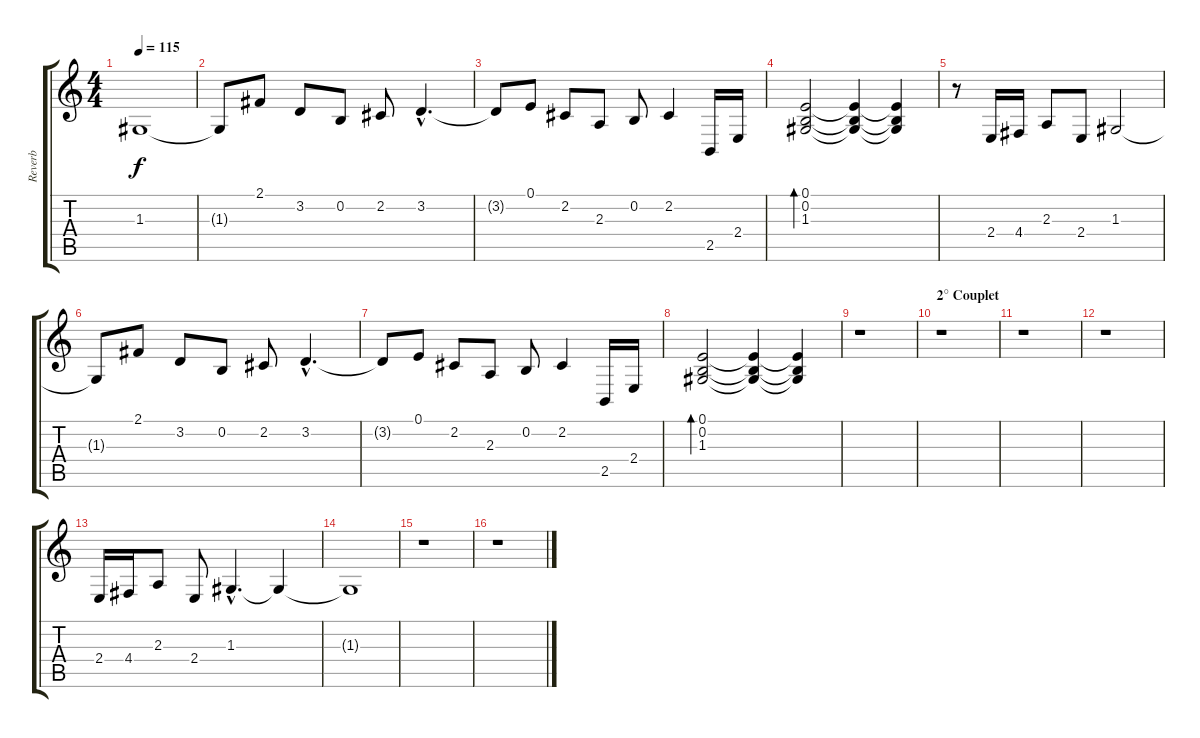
\track ("Reverb" "Reverb") {instrument fx6goblins}
\staff {score tabs}
\tuning (E4 B3 G3 D3 A2 E2) {hide}
\ts (4 4)
\tempo 115
\clef g2
\ks c
1.3.1{dy f} |
1.3{t}.8 2.1.8 3.2.8 0.2.8 2.2.8 3.2{hac}.4{d} |
3.2{t}.8 0.1.8 2.2.8 2.3.8 0.2.8 2.2.4 2.5.16 2.4.16 |
(0.1 0.2 1.3).2{bd 480} (0.1{t} 0.2{t} 1.3{t}).4 (0.1{t} 0.2{t} 1.3{t}).4 |
r.8 2.4.16 4.4.16 2.3.8 2.4.8 1.3.2 |
1.3{t}.8 2.1.8 3.2.8 0.2.8 2.2.8 3.2{hac}.4{d} |
3.2{t}.8 0.1.8 2.2.8 2.3.8 0.2.8 2.2.4 2.5.16 2.4.16 |
(0.1 0.2 1.3).2{bd 480} (0.1{t} 0.2{t} 1.3{t}).4 (0.1{t} 0.2{t} 1.3{t}).4 |
r.1 |
\section ("" "2° Couplet")
r.1 |
r.1 |
r.1 |
2.4.16 4.4.16 2.3.8 2.4.8 1.3{hac}.4{d} 1.3{t}.4 |
1.3{t}.1 |
r.1 |
r.1
